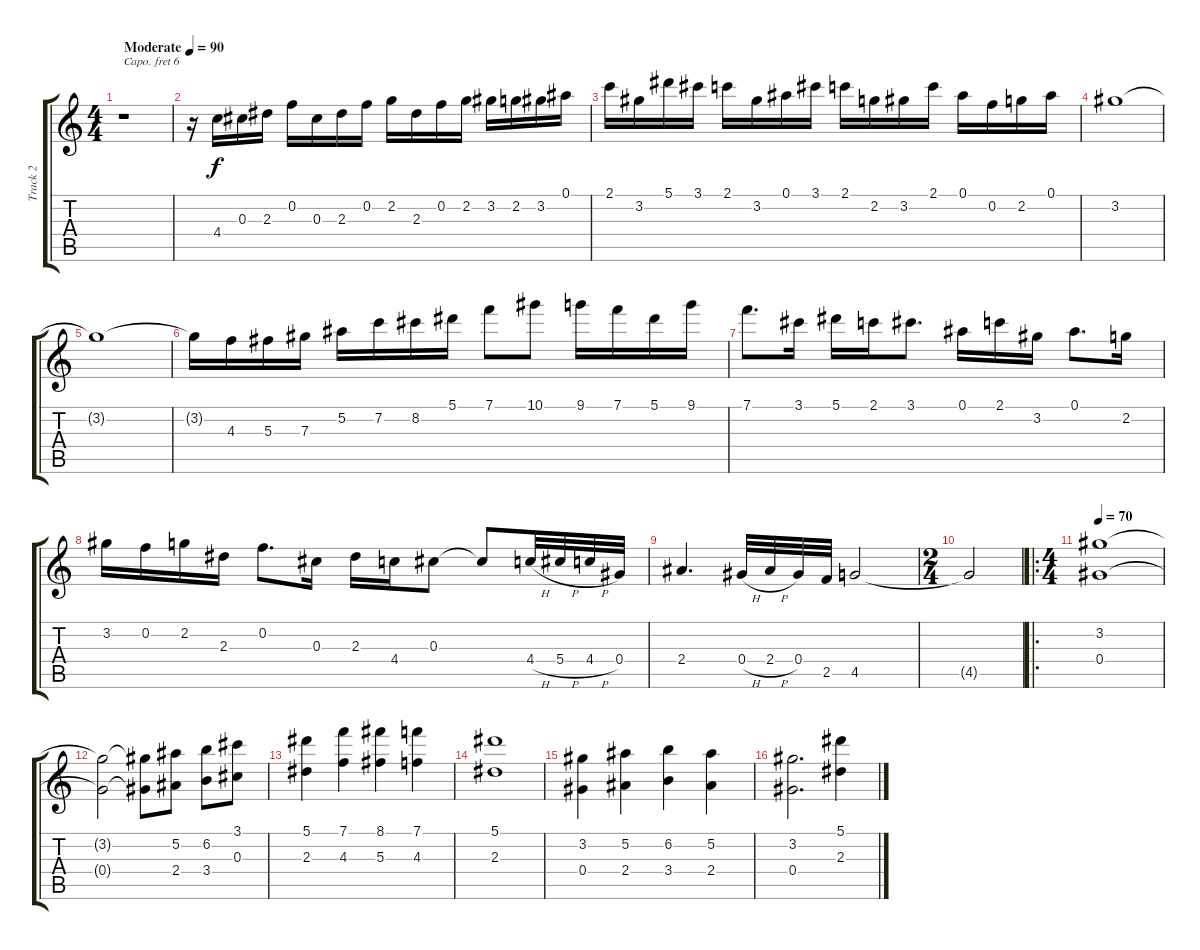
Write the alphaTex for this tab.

\track ("Track 2" "Track 2") {instrument acousticguitarsteel}
\staff {score tabs}
\capo 6
\tuning (E4 B3 G3 D3 A2 D2) {hide}
\ts (4 4)
\tempo (90 "Moderate")
\clef g2
\ks c
r.1{dy f instrument acousticguitarsteel} |
r.16 4.4.16 0.3.16 2.3.16 0.2.16 0.3.16 2.3.16 0.2.16 2.2.16 2.3.16 0.2.16 2.2.16 3.2.16 2.2.16 3.2.16 0.1.16 |
2.1.16 3.2.16 5.1.16 3.1.16 2.1.16 3.2.16 0.1.16 3.1.16 2.1.16 2.2.16 3.2.16 2.1.16 0.1.16 0.2.16 2.2.16 0.1.16 |
3.2.1 |
3.2{t}.1 |
3.2{t}.16 4.3.16 5.3.16 7.3.16 5.2.16 7.2.16 8.2.16 5.1.16 7.1.8 10.1.8 9.1.16 7.1.16 5.1.16 9.1.16 |
7.1.8{d} 3.1.16 5.1.16 2.1.16 3.1.8{d} 0.1.16 2.1.16 3.2.16 0.1.8{d} 2.2.16 |
3.2.16 0.2.16 2.2.16 2.3.16 0.2.8{d} 0.3.16 2.3.16 4.4.16 0.3.8 0.3{t}.8 4.4{h}.32 5.4{h}.32 4.4{h}.32 0.4.32 |
2.4.4{d} 0.4{h}.32 2.4{h}.32 0.4.32 2.5.32 4.5.2 |
\ts (2 4)
4.5{t}.2 |
\ro
\ts (4 4)
\tempo 70
(3.2 0.4).1 |
(3.2{t} 0.4{t}).2 (3.2{t} 0.4{t}).8 (5.2 2.4).8 (6.2 3.4).8 (3.1 0.3).8 |
(5.1 2.3).4 (7.1 4.3).4 (8.1 5.3).4 (7.1 4.3).4 |
(5.1 2.3).1 |
(3.2 0.4).4 (5.2 2.4).4 (6.2 3.4).4 (5.2 2.4).4 |
(3.2 0.4).2{d} (5.1 2.3).4
